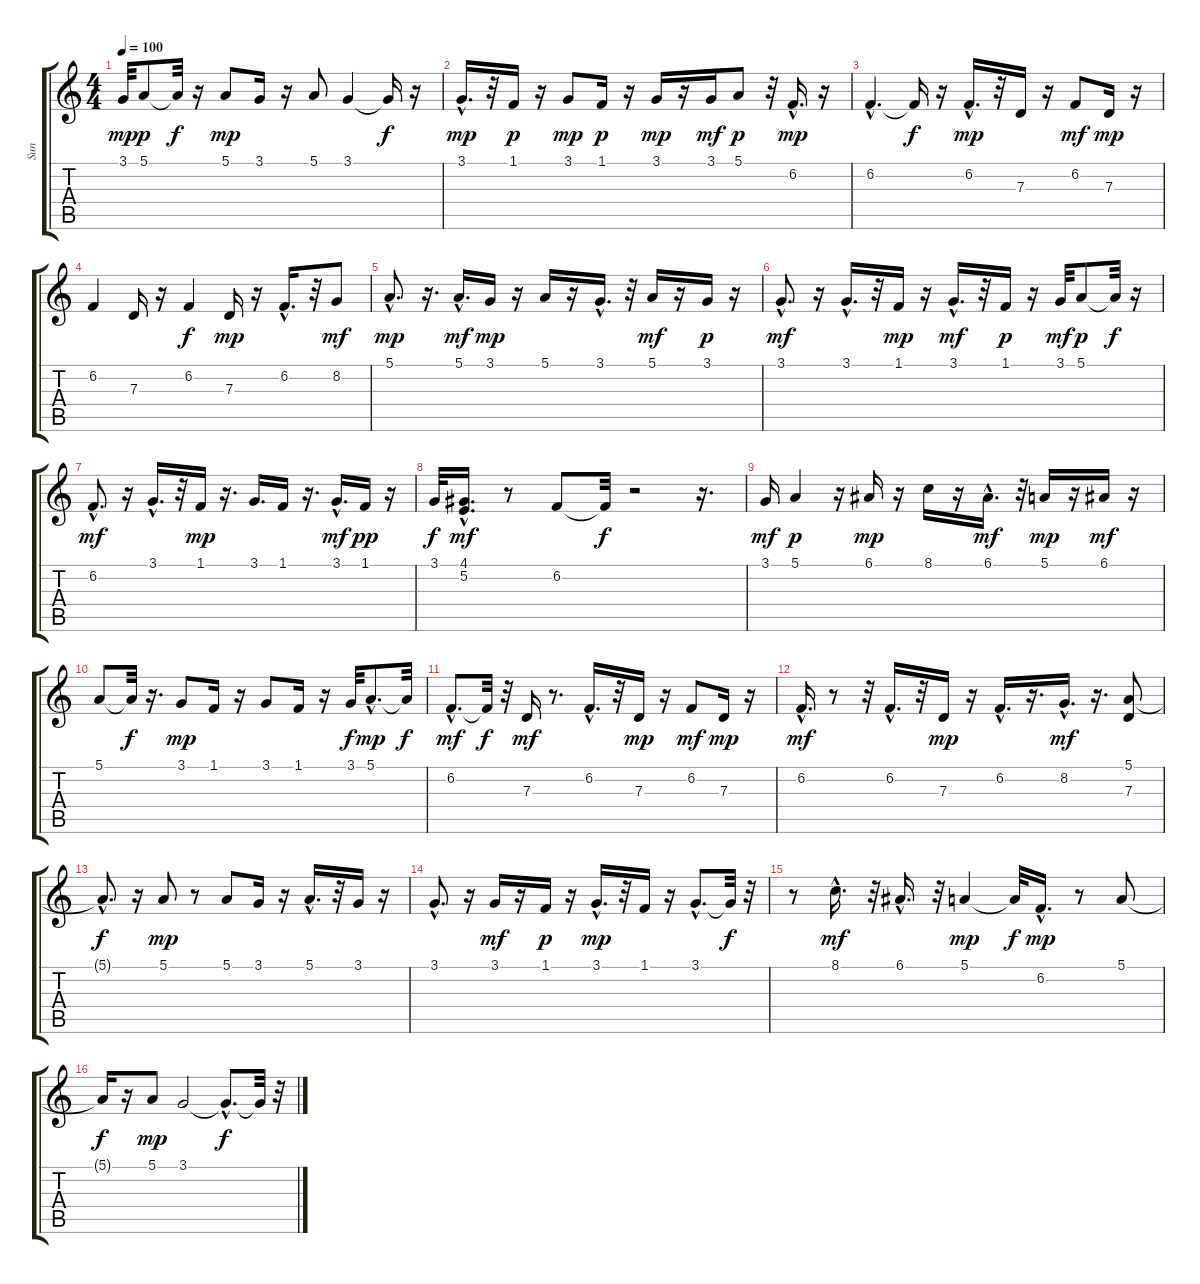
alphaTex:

\track ("Sun" "Sun") {instrument lead8bassandlead}
\staff {score tabs}
\tuning (E4 B3 G3 D3 A2 E2) {hide}
\ts (4 4)
\tempo 100
\clef g2
\ks c
3.1.32{dy mp} 5.1.8{dy p} 5.1{t}.32{dy f} r.16 5.1.8{dy mp} 3.1.16 r.16 5.1.8 3.1.4 3.1{t}.16{dy f} r.16 |
3.1{hac}.16{d dy mp} r.32 1.1.16{dy p} r.16 3.1.8{dy mp} 1.1.16{dy p} r.16 3.1.16{dy mp} r.16 3.1.16{dy mf} 5.1.8{dy p} r.32 6.2{hac}.16{d dy mp} r.16 |
6.2{hac}.4{d} 6.2{t}.16{dy f} r.16 6.2{hac}.16{d dy mp} r.32 7.3.16 r.16 6.2.8{dy mf} 7.3.16{dy mp} r.16 |
6.2.4 7.3.16 r.16 6.2.4{dy f} 7.3.16{dy mp} r.16 6.2{hac}.16{d} r.32 8.2.8{dy mf} |
5.1{hac}.8{d dy mp} r.16{d} 5.1{hac}.16{d dy mf} 3.1.16{dy mp} r.16 5.1.16 r.16 3.1{hac}.16{d} r.32 5.1.16{dy mf} r.16 3.1.16{dy p} r.16 |
3.1{hac}.8{d dy mf} r.16 3.1{hac}.16{d} r.32 1.1.16{dy mp} r.16 3.1{hac}.16{d dy mf} r.32 1.1.16{dy p} r.16 3.1.32{dy mf} 5.1.8{dy p} 5.1{t}.32{dy f} r.16 |
6.2{hac}.8{d dy mf} r.16 3.1{hac}.16{d} r.32 1.1.16{dy mp} r.16{d} 3.1.16{d} 1.1.16 r.16{d} 3.1{hac}.16{d dy mf} 1.1.16{dy pp} r.16 |
3.1.32{dy f} (4.1 5.2{hac}).16{d dy mf} r.8 6.2.8 6.2{t}.32{dy f} r.2 r.16{d} |
3.1.16{dy mf} 5.1.4{dy p} r.16 6.1.16{dy mp} r.16 8.1.16 r.16 6.1{hac}.16{d dy mf} r.32 5.1.16{dy mp} r.16 6.1.16{dy mf} r.16 |
5.1.8 5.1{t}.32{dy f} r.16{d} 3.1.8{dy mp} 1.1.16 r.16 3.1.8 1.1.16 r.16 3.1.32{dy f} 5.1{hac}.8{d dy mp} 5.1{t}.32{dy f} |
6.2{hac}.8{d dy mf} 6.2{t}.32{dy f} r.32 7.3.16{dy mf} r.8{d} 6.2{hac}.16{d} r.32 7.3.16{dy mp} r.16 6.2.8{dy mf} 7.3.16{dy mp} r.16 |
6.2{hac}.16{d dy mf} r.8 r.32 6.2{hac}.16{d} r.32 7.3.16{dy mp} r.16 6.2{hac}.16{d} r.16{d} 8.2{hac}.16{d dy mf} r.16{d} (5.1 7.3).8 |
5.1{hac t}.8{d dy f} r.16 5.1.8{dy mp} r.8 5.1.8 3.1.16 r.16 5.1{hac}.16{d} r.32 3.1.16 r.16 |
3.1{hac}.8{d} r.16 3.1.16{dy mf} r.16 1.1.16{dy p} r.16 3.1{hac}.16{d dy mp} r.32 1.1.16 r.16 3.1{hac}.8{d} 3.1{t}.32{dy f} r.32 |
r.8 8.1{hac}.16{d dy mf} r.32 6.1{hac}.16{d} r.32 5.1.4{dy mp} 5.1{t}.32{dy f} 6.2{hac}.16{d dy mp} r.8 5.1.8 |
5.1{t}.16{dy f} r.16 5.1.8{dy mp} 3.1.2 3.1{hac t}.8{d dy f} 3.1{t}.32 r.32
